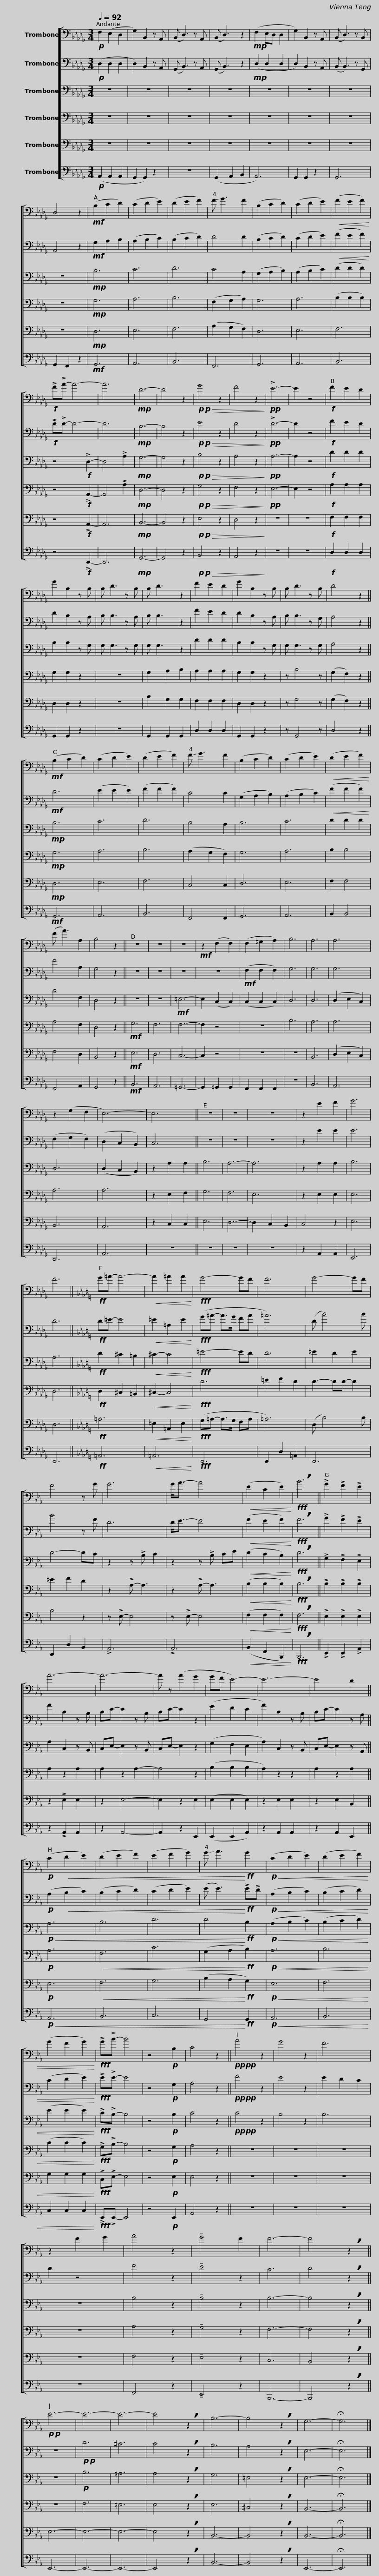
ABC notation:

X:1
%%score [ 1 2 3 4 5 6 ]
L:1/8
Q:1/4=92
M:3/4
I:linebreak $
K:Db
V:1 bass
V:2 bass
V:3 bass
V:4 bass
V:5 bass
V:6 bass
V:1
!p! F,2 (E,2 D,2 | G,2) B,,2 z A,, | (B,, D,3) z A,, | (B,, D,3) z2 |!mp! (F,2 E,D, D,2 | %5
 G,2) B,,2 z A,, | (B,, D,3) z B,, |$ D,4 z2 ||!mf! (B,2 C2 D2) | (C2 D2 E2) | %10
 (D2 E2 F2) | !-(!F !-)!G3 F2 | (B,2 C2 D2) | (C2 D2 E2) |!<(! (F2 E2 F2)!<)! | %15
!f! !>!F!>!A- A4- |$ A6 |!mp! D6- | D4 z2 |!p!!p!!>(! G4 z2 | %20
 F4 z2!>)! |!pp! !>!E6- | E2 z4 ||!f! F2 E2 D2 | G2 B,2 z B, | %25
 B, D3 z B, | B, D3 z2 | F2 E2 D2 |$ G2 B,2 z B, | B, D3 z B, | %30
 D4 z2 ||!mf! (B,2 C2 D2) | (C2 D2 E2) | (D2 E2 F2) | !-(!F !-)!G3 F2 | %35
 (B,2 C2 D2) | (C2 D2 E2) |$!<(! (D2 E2 F2)!<)! | (F A3) A,2 | B,4 z2 || %40
 z6 | z6 | z6 |!mf! z2 (F,2 F,2) | (F,2 =G,2 A,2) | %45
 B,6 | A,6 | A,6 | z2 (G,2 F,2 |$ E,6-) | %50
 E,6 || z6 | z6 | z6 | z2 E2 F2 | %55
 G6 | F6 ||[K:Eb]!ff! G=A- A4- |!<(! A2 =A2 A2!<)! |$!fff! G4- GF | %60
 F6 | G4- GF | F4 z G | G6 | G<A- A4 |$ %65
!<(! (E2 C2 E2)!<)! |!fff! !breath!B6 || !>!G2 !>!F2 !>!E2 | A6- | A6- | %70
 A z (A2 G2 | GF E4-) | E6- |$ E4 D2 ||!p! (C2!<(! D2 E2) | %75
 (D2 E2 F2) | (E2 F2 G2) | !-(!G !-)!A3!<)!!ff! G2 |!p!!<(! (C2 D2 E2) | (D2 E2 F2) | %80
 (G2 F2 G2)!<)! |$!fff! !>!G!>!B- B4 | z4!p! B,2 | C4 z2 ||!pp!!pp! A4 z2 | %85
 G4 z2 | F6 | z2 F2 G2 | A4 z2 | !tenuto!G4 F2 | %90
 F6- | F4 !breath!z2 ||!p!!p! E6- | E6- |$ E6- | %95
 E4 !breath!z2 | B,6- | B,4 !breath!z2 | G,6- | !fermata!G,6 |] %100
V:2
!p! (D,2 D,2 D,2 | D,2) B,,2 z A,, | (G,, B,,3) z A,, | (G,, B,,3) z2 |!mp! (D,2 D,2 D,2 | %5
 D,2) B,,2 z A,, | (B,, B,,3) z G,, |$ A,,4 z2 ||!mf! G,2 A,2 B,2 | (A,2 B,2 C2) | %10
 (B,2 C2 D2) | D4 D2 | (B,2 C2 D2) | (C2 D2 E2) |!<(! (F2 E2 F2)!<)! | %15
!f! !>!D!>!D- D4- |$ D6 |!mp! B,6- | B,4 z2 |!p!!p!!>(! E4 z2 | %20
 D4 z2!>)! |!pp! !>!D6- | D2 z4 ||!f! F2 E2 D2 | D2 B,2 z A, | %25
 B, B,3 z A, | B, B,3 z2 | F2 E2 D2 |$ D2 B,2 z A, | B, B,3 z G, | %30
 A,4 z2 ||!mf! D6 | (E2 E2 E2) | (F2 F2 F2) | C4 C2 | %35
 (G,2 A,2 B,2) | (A,2 B,2 C2) |$!<(! (F2 F2 F2)!<)! | F4 A,2 | G,4 z2 || %40
 z6 | z6 | z6 | z6 |!mf! (F,2 F,2 F,2) | %45
 G,6 | G,6 | G,6 | (F,2 G,2 F,2) |$ (D,2 C,2 B,,2) | %50
 C,6 || z6 | z6 | z6 | z2 E2 E2 | %55
 E6 | D6 ||[K:Eb]!ff! D=E- E4 |!<(! =E2 =A,2 E2!<)! |$!fff! (G=A- A>G FA | %60
 =A6) | (D B4) B | B4 z F | D6 | D<E- E4 |$ %65
!<(! (F2 E2 F2)!<)! |!fff! !breath!F6 || !>!G2 !>!F2 !>!E2 | A2 C2 z B, | CE- E2 z B, | %70
 CE- E2 z2 | (G2 F2 E2 | A2) C2 z B, |$ CE- E2 z A, ||!p! (A,2!<(! B,2 C2) | %75
 (B,2 C2 D2) | (C2 D2 E2) | (E E3)!<)!!ff! !>!E!>!D |!p!!<(! (A,2 B,2 C2) | (B,2 C2 D2) | %80
 (C2 D2 E2)!<)! |$!fff! !>!E!>!E- E4 | z4!p! G,2 | A,4 z2 ||!pp!!pp! F4 z2 | %85
 E4 z2 | E2 D2 C2 | D2 z4 | F4 z2 | !tenuto!E4 z2 | %90
 C6 | D4 !breath!z2 || z6 |!p!!p! D6 |$ ^C6 | %95
 C4 !breath!z2 | B,6 | A,4 !breath!z2 | E,6- | !fermata!E,6 |] %100
V:3
 z6 | z6 | z6 | z6 | z6 | %5
 z6 | z6 |$ z6 ||!mp! B,6 | C6 | %10
 D6 | C4 A,2 | (G,2 A,2 B,2) | (A,2 B,2 C2) | (D2 D2 D2) | %15
 z4!f! !>!D,2- |$ D,4 !>!A,2 |!mp! G,6- | G,4 z2 |!p!!p!!>(! B,4 z2 | %20
 A,4 z2!>)! |!pp! A,6- | A,2 z4 ||!f! D2 D2 D2 | B,2 B,2 z G, | %25
 G, G,3 z G, | G, G,3 z2 | D2 D2 D2 |$ B,2 B,2 z G, | G, G,3 z G, | %30
 A,4 z2 ||!mp! B,6 | C6 | D6 | B,4 A,2 | %35
 B,6 | C6 |$ D2 D2 D2 | D4 F,2 | D,4 z2 || %40
 z6 | z6 |!mf! =E,6- | E,2 (C,2 C,2) | (C,2 C,2 C,2) | %45
 D,6 | D,6 | (D,2 E,2 C,2) | D,6 |$ (D,2 C,2 B,,2) | %50
 z2 A,2 A,2 || B,6 | A,6- | A,6 | z2 A,2 A,2 | %55
 B,6 | A,6 ||[K:Eb]!ff! D2 ^C2 =B,2 |!<(! ^C2- C4!<)! |$!fff! =E4- ED | %60
 D6 | =E2 D2 E2 | D4- DC | z2 z !>!B, C2 | z2 z !>!B, CE |$ %65
!<(! (D2 C2 B,2)!<)! |!fff! !breath!D6 || !>!G,2 !>!F,2 !>!E,2 | A,2 C,2 z B,, | C,E,- E,2 z B,, | %70
 C,E,- E,2 z2 | (G,2 F,2 E,2 | A,2) C,2 z B,, |$ C,E,- E,2 z A,, ||!p!!<(! A,6 | %75
 B,6 | D6 | D4!<)!!ff! B,2 |!p!!<(! (A,2 B,2 C2) | (B,2 C2 D2) | %80
 (E2 E2 E2)!<)! |$!fff! !>!C!>!B,- B,4 | z4!p! B,2 | C4 z2 ||!pp!!pp! C4 z2 | %85
 B,4 z2 | B,6 | z6 | B,4 z2 | !tenuto!B,4 z2 | %90
 B,6- | B,4 !breath!z2 || z6 |!p! B,6 |$ =A,6 | %95
 A,4 !breath!z2 | G,6 | =E,4 !breath!z2 | E,6- | !fermata!E,6 |] %100
V:4
 z6 | z6 | z6 | z6 | z6 | %5
 z6 | z6 |$ z6 ||!mp! G,6 | A,6 | %10
 B,6 | (F,2 G,2 A,2) | G,6 | A,6 | (B,2 B,2 B,2) | %15
 z4!f! !>!A,,2- |$ A,,4 !>!A,2 |!mp! D,6- | D,4 z2 |!p!!p!!>(! G,4 z2 | %20
 F,4 z2!>)! |!pp! E,6- | E,2 z4 ||!f! A,2 A,2 A,2 | G,2 G,2 z2 | %25
 z6 | G,2 A,2 B,2 | A,2 A,2 A,2 |$ G,2 G,2 z2 | z B,4 z | %30
 (G,2 F,2) z2 ||!mp! G,6 | A,6 | B,6 | (A,2 G,2 F,2) | %35
 G,6 | A,6 |$ B,2 B,4 | A,4 F,2 | D,4 z2 || %40
!mf! G,6 | F,6 | F,6- | F,2 z4 | z6 | %45
 B,6 | A,6 | A,6 | A,6 |$ A,6 | %50
 z2 E,2 F,2 || G,6 | F,6 | E,6 | z2 E,2 E,2 | %55
 E,6 | D,6 ||[K:Eb]!ff! D,2 ^C,2 =B,,2 |!<(! ^C,2- C,4!<)! |$!fff! D6 | %60
 =E2 F2 D2 | D2- DD- D2 | =E2 F2 D2 | z2 !>!A,- A,3 | z2 !>!A,- A,3 |$ %65
!<(! (B,2 B,2 B,2)!<)! |!fff! !breath!B,6 || !>!B,2 !>!B,2 !>!B,2 | A,2 z2 A,2 | A,2 z2 A,2- | %70
 A,4 z2 | (B,2 B,2 B,2 | A,2) z2 z2 |$ A,2 z2 A,2 ||!p! A,6 | %75
!<(! F,6 | C6 | (G,2 A,2!<)!!ff! B,2) |!p!!<(! A,6 | B,6 | %80
 (C2 C2 C2)!<)! |$!fff! !>!G,!>!B,- B,4 | z4!p! G,2 | A,4 z2 || z6 | %85
 z6 | z6 | z6 | A,4 z2 | !tenuto!G,4 z2 | %90
 F,6- | F,4 !breath!z2 || z6 | F,6 |$ =E,6 | %95
 E,4 !breath!z2 | E,6 | ^C,4 !breath!z2 | B,,6- | !fermata!B,,6 |] %100
V:5
 z6 | z6 | z6 | z6 | z6 | %5
 z6 | z6 |$ z6 ||!mp! D,6 | E,6 | %10
 F,6 | (A,2 G,2 F,2) | D,6 | E,6 | F,6 | %15
 z4!f! !>!A,,2- |$ A,,6 |!mp! B,,6- | B,,4 z2 |!p!!p!!>(! E,4 z2 | %20
 D,4 z2!>)! | z6 | z6 ||!f! F,2 F,2 F,2 | D,2 D,2 z2 | %25
 z6 | B,2 G,2 G,2 | F,2 F,2 F,2 |$ D,2 D,2 z2 | z G,4 z | %30
 (G,2 F,2) z2 ||!mp! D,6 | E,6 | F,6 | C,4 C,2 | %35
 D,6 | E,6 |$ F,2 F,4 | F,4 D,2 | B,,4 z2 || %40
!mf! E,6 | D,6 | C,6- | C,2 z4 | z6 | %45
 z6 | B,,6 | (D,2 E,2 C,2) | B,,6 |$ A,,6 | %50
 z2 C,2 C,2 || E,6 | D,6- | D,2 C,2 B,,2 | C,4 z2 | %55
 E,6 | D,6 ||[K:Eb]!ff! =A,6 |!<(! =E,2 =A,,2 E,2!<)! |$!fff! (G,=A,- A,>G, F,A, | %60
 =A,6) | (D, B,4) B, | B,4 z2 | z !>!E,- E,4 | z !>!E,- E,4 |$ %65
!<(! (F,2 F,2 F,2)!<)! |!fff! !breath!F,6 || !>!E,2 !>!E,2 !>!E,2 | z2 !>!E,2 E,2 | z2 E,4- | %70
 E,2 z2 E,2 | (E,2 E,2 E,2) | z2 E,2 E,2 |$ z2 E,2 B,,2 ||!p! E,6 | %75
!<(! F,6 | G,6 | (B,2 A,2!<)!!ff! G,2) |!p!!<(! E,6 | F,6 | %80
 G,2 G,2 G,2!<)! |$!fff! !>!C,!>!E,- E,4 | z4!p! E,2 | E,4 z2 || z6 | %85
 z6 | z6 | z6 | F,4 z2 | !tenuto!E,4 z2 | %90
 C,6 | B,,4 !breath!z2 || E,6- | E,6- |$ E,6- | %95
 E,4 !breath!z2 | B,,6- | B,,4 !breath!z2 | B,,6- | !fermata!B,,6 |] %100
V:6
!p! (A,,2 A,,2 A,,2 | G,,2 G,,2) z2 | z6 | (G,,2 A,,2 B,,2 | A,,6) | %5
 G,,2 G,,2 z2 | G,,6 |$ G,,2 F,,2 z2 ||!mf! G,,6 | A,,6 | %10
 B,,6 | F,,6 | G,,6 | A,,6 | B,,6 | %15
 z4!f! !>!D,,2- |$ D,,6 |!mp! G,,6- | G,,4 z2 |!p!!p!!>(! B,,4 z2 | %20
 A,,4 z2!>)! | z6 | z6 ||!f! D,2 D,2 D,2 | G,,2 G,,2 z2 | %25
 z6 | G,,2 G,,2 G,,2 | D,2 D,2 D,2 |$ G,,2 G,,2 z2 | z G,,4 z | %30
 D,4 z2 ||!mf! G,,6 | A,,6 | B,,6 | F,,4 F,,2 | %35
 G,,6 | A,,6 |$ B,,2 B,,4 | F,,4 A,,2 | G,,4 z2 || %40
!mf! B,,6 | A,,6 | =G,,6- | G,,2 =G,,2 G,,2 | F,,2 F,,2 F,,2 | %45
 z6 | B,,6 | A,,6 | D,,6 |$ A,,6 | %50
 z6 || z6 | z6 | z6 | z2 A,,2 A,,2 | %55
 E,,6 | D,,6 ||[K:Eb]!ff! =A,,6 |!<(! =A,,6!<)! |$!fff! D,,6 | %60
 D,,2 D,2 =A,,2 | D,,6 | D,,2 D,2 B,,2 | !>!A,,6 | !>!A,,6 |$ %65
!<(! (B,,2 F,,2 B,,,2)!<)! |!fff! !breath!B,,,6 || !>!E,,2 !>!E,,2 !>!A,,2 | z2 !>!A,,2 A,,2 | z2 A,,4- | %70
 A,,2 z2 E,,2 | (E,,2 E,,2 A,,2) | z2 A,,2 A,,2 |$ z2 A,,2 E,,2 ||!p!!<(! A,,6 | %75
 B,,6 | C,6 | G,,4!<)!!ff! G,,2 |!p!!<(! A,,6 | B,,6 | %80
 C,2 C,2 C,2!<)! |$!fff! !>!E,,!>!E,,- E,,4 | z4!p! E,,2 | A,,4 z2 || z6 | %85
 z6 | z6 | z6 | F,,4 z2 | !tenuto!E,,4 z2 | %90
 B,,,6- | B,,,4 !breath!z2 || E,,6- | E,,6- |$ E,,6- | %95
 E,,4 !breath!z2 | B,,6- | B,,4 !breath!z2 | E,,6- | !fermata!E,,6 |] %100
